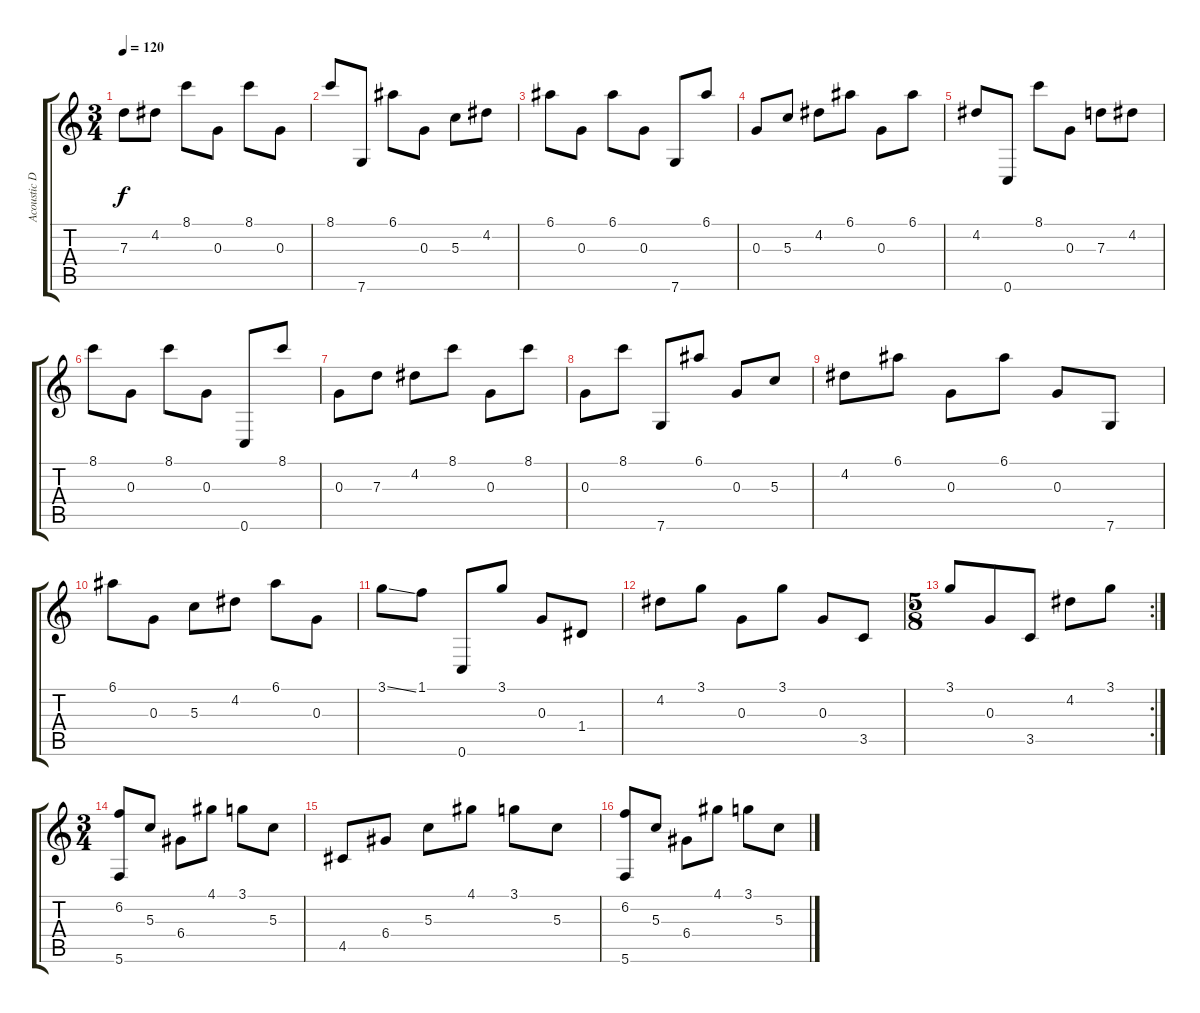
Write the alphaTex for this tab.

\track ("Acoustic Drop C" "Acoustic D") {instrument acousticguitarsteel}
\staff {score tabs}
\tuning (E4 B3 G3 D3 A2 C2) {hide}
\ts (3 4)
\tempo 120
\clef g2
\ks c
7.3.8{dy f} 4.2.8 8.1.8 0.3.8 8.1.8 0.3.8 |
8.1.8 7.6.8 6.1.8 0.3.8 5.3.8 4.2.8 |
6.1.8 0.3.8 6.1.8 0.3.8 7.6.8 6.1.8 |
0.3.8 5.3.8 4.2.8 6.1.8 0.3.8 6.1.8 |
4.2.8 0.6.8 8.1.8 0.3.8 7.3.8 4.2.8 |
8.1.8 0.3.8 8.1.8 0.3.8 0.6.8 8.1.8 |
0.3.8 7.3.8 4.2.8 8.1.8 0.3.8 8.1.8 |
0.3.8 8.1.8 7.6.8 6.1.8 0.3.8 5.3.8 |
4.2.8 6.1.8 0.3.8 6.1.8 0.3.8 7.6.8 |
6.1.8 0.3.8 5.3.8 4.2.8 6.1.8 0.3.8 |
3.1{ss}.8 1.1.8 0.6.8 3.1.8 0.3.8 1.4.8 |
4.2.8 3.1.8 0.3.8 3.1.8 0.3.8 3.5.8 |
\rc 2
\ts (5 8)
3.1.8 0.3.8 3.5.8 4.2.8 3.1.8 |
\ts (3 4)
(6.2 5.6).8 5.3.8 6.4.8 4.1.8 3.1.8 5.3.8 |
4.5.8 6.4.8 5.3.8 4.1.8 3.1.8 5.3.8 |
(6.2 5.6).8 5.3.8 6.4.8 4.1.8 3.1.8 5.3.8
